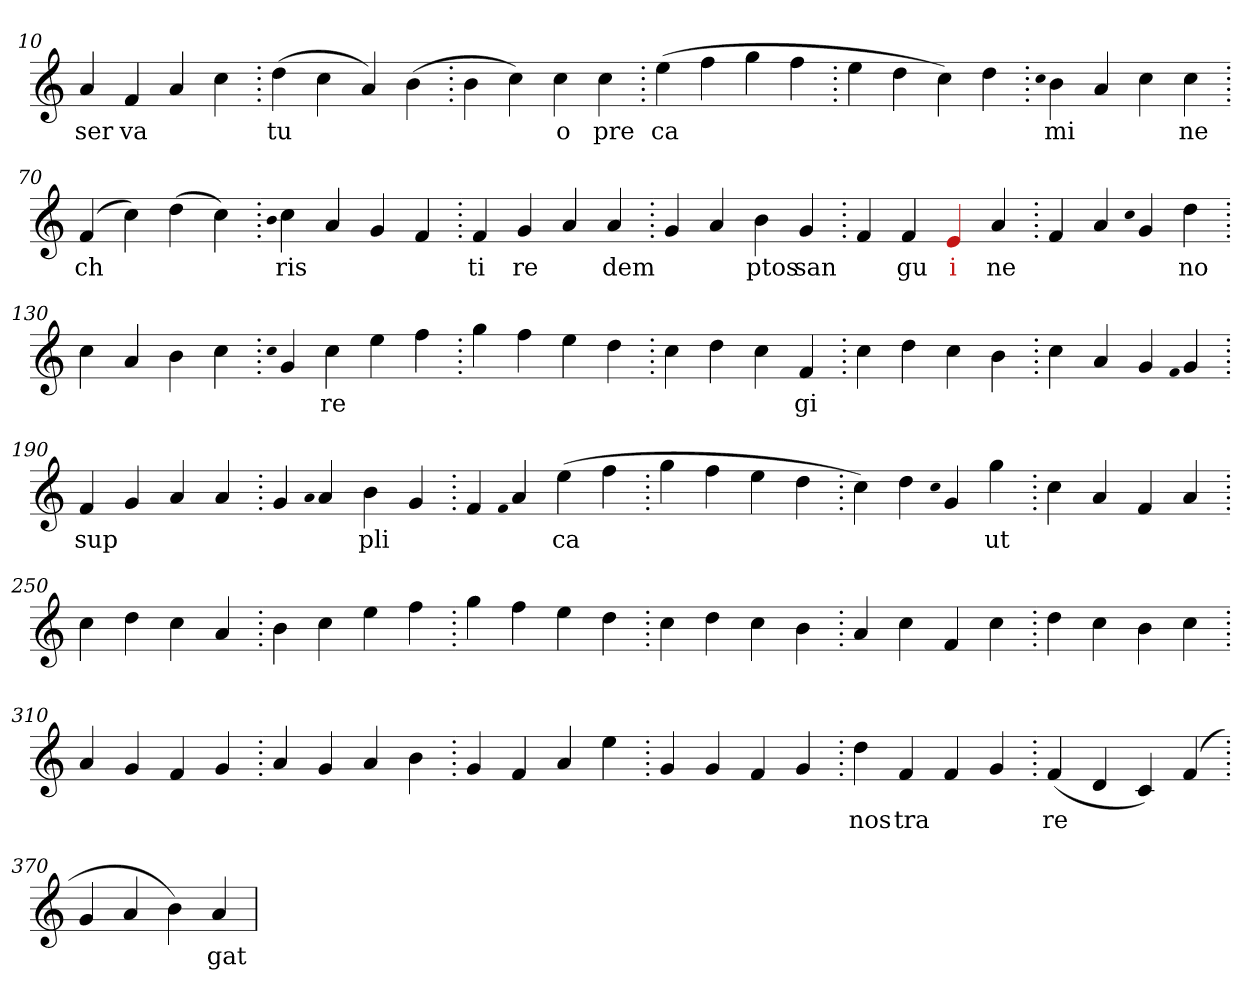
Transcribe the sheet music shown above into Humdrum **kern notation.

**kern	**text
*part1	*part1
*staff1	*staff1
*clefG2	*
=10.	=10.
4a	ser
4f	va
4a	.
4cc	.
=20.	=20.
(>4dd	tu
4cc	.
4a)	.
(>4b	.
=30.	=30.
4b	.
4cc)	.
4cc	o
4cc	pre
=40.	=40.
(>4ee	ca
4ff	.
4gg	.
4ff	.
=50.	=50.
4ee	.
4dd	.
4cc)	.
(>4dd	.
=60.	=60.
qqcc	.
4b	mi
4a	.
4cc	.
4cc	ne
=70.	=70.
(>4f	ch
4cc)	.
(>4dd	.
4cc)	.
=80.	=80.
qqb	.
4cc	ris
4a	.
4g	.
4f	.
=90.	=90.
4f	ti
4g	re
4a	.
4a	dem
=100.	=100.
4g	.
4a	.
4b	ptos
4g	san
=110.	=110.
4f	.
4f	gu
4Re	i
4a	ne
=120.	=120.
4f	.
4a	.
qqcc	.
4g	.
4dd	no
=130.	=130.
4cc	.
4a	.
4b	.
4cc	.
=140.	=140.
qqcc	.
4g	.
4cc	re
4ee	.
4ff	.
=150.	=150.
4gg	.
4ff	.
4ee	.
4dd	.
=160.	=160.
4cc	.
4dd	.
4cc	.
4f	gi
=170.	=170.
4cc	.
4dd	.
4cc	.
4b	.
=180.	=180.
4cc	.
4a	.
4g	.
qqf	.
4g	.
=190.	=190.
4f	sup
4g	.
4a	.
4a	.
=200.	=200.
4g	.
qqa	.
4a	.
4b	pli
4g	.
=210.	=210.
4f	.
qqf	.
4a	.
(>4ee	ca
4ff	.
=220.	=220.
4gg	.
4ff	.
4ee	.
4dd	.
=230.	=230.
4cc)	.
(>4dd	.
qqcc	.
4g	.
4gg	ut
=240.	=240.
4cc	.
4a	.
4f	.
4a	.
=250.	=250.
4cc	.
4dd	.
4cc	.
4a	.
=260.	=260.
4b	.
4cc	.
4ee	.
4ff	.
=270.	=270.
4gg	.
4ff	.
4ee	.
4dd	.
=280.	=280.
4cc	.
4dd	.
4cc	.
4b	.
=290.	=290.
4a	.
4cc	.
4f	.
4cc	.
=300.	=300.
4dd	.
4cc	.
4b	.
4cc	.
=310.	=310.
4a	.
4g	.
4f	.
4g	.
=320.	=320.
4a	.
4g	.
4a	.
4b	.
=330.	=330.
4g	.
4f	.
4a	.
4ee	.
=340.	=340.
4g	.
4g	.
4f	.
4g	.
=350.	=350.
4dd	nos
4f	tra
4f	.
4g	.
=360.	=360.
(>4f	re
4d	.
4c)	.
(>4f	.
=370.	=370.
4g	.
4a	.
4b)	.
4a	gat
=	=
*-	*-
